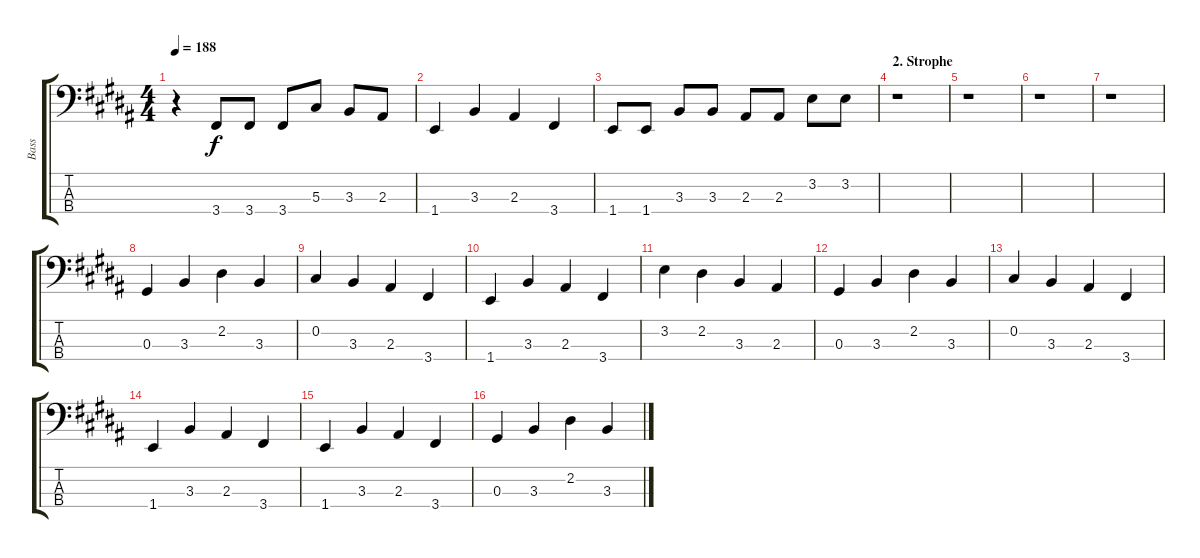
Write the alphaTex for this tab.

\track ("Bass" "Bass") {instrument electricbasspick}
\staff {score tabs}
\tuning (Gb2 Db2 Ab1 Eb1) {hide}
\ts (4 4)
\tempo 188
\clef f4
\ks b
r.4{dy f} 3.4.8 3.4.8 3.4.8 5.3.8 3.3.8 2.3.8 |
1.4.4 3.3.4 2.3.4 3.4.4 |
1.4.8 1.4.8 3.3.8 3.3.8 2.3.8 2.3.8 3.2.8 3.2.8 |
\section ("" "2. Strophe")
r.1 |
r.1 |
r.1 |
r.1 |
0.3.4 3.3.4 2.2.4 3.3.4 |
0.2.4 3.3.4 2.3.4 3.4.4 |
1.4.4 3.3.4 2.3.4 3.4.4 |
3.2.4 2.2.4 3.3.4 2.3.4 |
0.3.4 3.3.4 2.2.4 3.3.4 |
0.2.4 3.3.4 2.3.4 3.4.4 |
1.4.4 3.3.4 2.3.4 3.4.4 |
1.4.4 3.3.4 2.3.4 3.4.4 |
0.3.4 3.3.4 2.2.4 3.3.4
